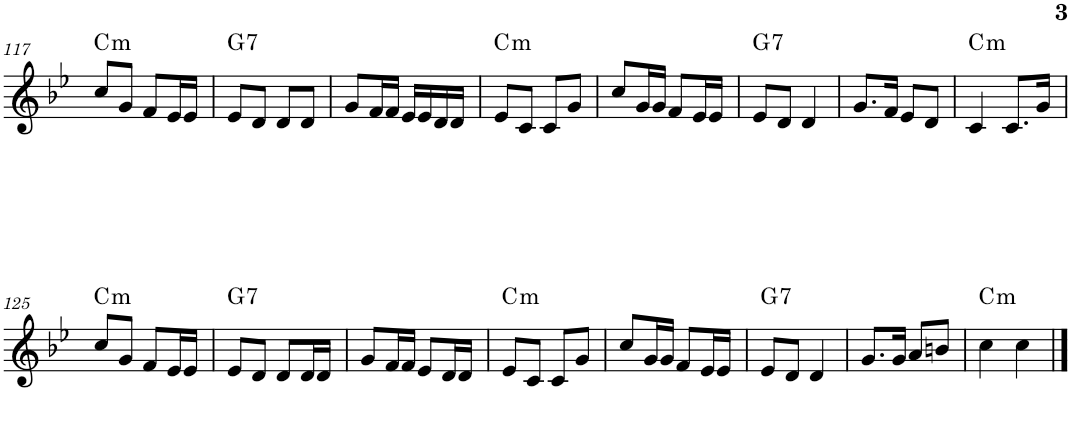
**kern	**harte
*part1	*part1
*staff1	*
*I"Piano	*
*I'Pno.	*
!!LO:PB:g=z
*clefG2	*
*k[b-e-]	*
*M2/4	*
=117	=117
!	!LO:H:kt=m
8cc/L	C:min
8g/J	.
8f/L	.
16e-/L	.
16e-/JJ	.
=118	=118
!	!LO:H:kt=7
8e-/L	G:7
8d/J	.
8d/L	.
8d/J	.
=119	=119
8g/L	.
16f/L	.
16f/JJ	.
16e-/LL	.
16e-/	.
16d/	.
16d/JJ	.
=120	=120
!	!LO:H:kt=m
8e-/L	C:min
8c/J	.
8c/L	.
8g/J	.
=121	=121
8cc/L	.
16g/L	.
16g/JJ	.
8f/L	.
16e-/L	.
16e-/JJ	.
=122	=122
!	!LO:H:kt=7
8e-/L	G:7
8d/J	.
4d/	.
=123	=123
8.g/L	.
16f/Jk	.
8e-/L	.
8d/J	.
=124	=124
!	!LO:H:kt=m
4c/	C:min
8.c/L	.
16g/Jk	.
!!LO:LB:g=z
=125	=125
!	!LO:H:kt=m
8cc/L	C:min
8g/J	.
8f/L	.
16e-/L	.
16e-/JJ	.
=126	=126
!	!LO:H:kt=7
8e-/L	G:7
8d/J	.
8d/L	.
16d/L	.
16d/JJ	.
=127	=127
8g/L	.
16f/L	.
16f/JJ	.
8e-/L	.
16d/L	.
16d/JJ	.
=128	=128
!	!LO:H:kt=m
8e-/L	C:min
8c/J	.
8c/L	.
8g/J	.
=129	=129
8cc/L	.
16g/L	.
16g/JJ	.
8f/L	.
16e-/L	.
16e-/JJ	.
=130	=130
!	!LO:H:kt=7
8e-/L	G:7
8d/J	.
4d/	.
=131	=131
8.g/L	.
16g/Jk	.
8a/L	.
8bn/J	.
=132	=132
!	!LO:H:kt=m
4cc\	C:min
4cc\	.
==	==
*-	*-
